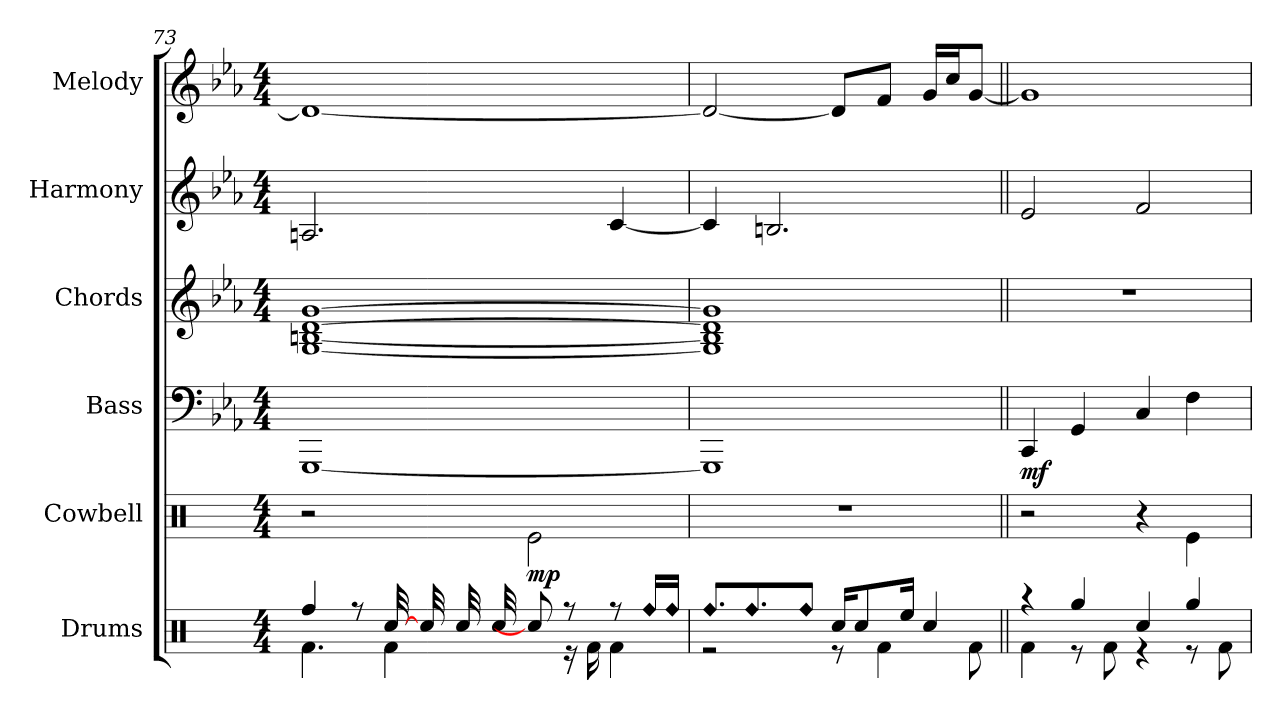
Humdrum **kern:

**kern	**kern	**dynam	**kern	**dynam	**kern	**kern	**kern
*part6	*part5	*part5	*part4	*part4	*part3	*part2	*part1
*staff6	*staff5	*staff5	*staff4	*staff4	*staff3	*staff2	*staff1
*I"Drums	*I"Cowbell	*	*I"Bass	*	*I"Chords	*I"Harmony	*I"Melody
*I'Drums	*I'Cwb.	*	*I'Bass	*	*I'Chords	*I'Harmony	*I'Melody
*clefX	*clefX	*	*clefF4	*	*clefG2	*clefG2	*clefG2
*k[]	*k[]	*	*k[b-e-a-]	*	*k[b-e-a-]	*k[b-e-a-]	*k[b-e-a-]
*M4/4	*M4/4	*	*M4/4	*	*M4/4	*M4/4	*M4/4
=73	=73	=73	=73	=73	=73	=73	=73
!LO:TX:b:t=No easy way to make that tremolo sound less horrible...	!	!	!	!	!	!	!
!LO:N:head=diamond	!	!	!	!	!	!	!
*^	*	*	*	*	*	*	*
4Rff/	4.Rf\	2r	.	[1GGG	.	[1G [1Bn [1d [1g	2.An/	1d_
8r	.	.	.	.	.	.	.	.
*tremolo	*	*	*	*	*	*	*	*
[32Rcc/	4Rf\	.	.	.	.	.	.	.
32Rcc/	.	.	.	.	.	.	.	.
32Rcc/	.	.	.	.	.	.	.	.
32Rcc/	.	.	.	.	.	.	.	.
*Xtremolo	*	*	*	*	*	*	*	*
!	!	!	!LO:DY:b	!	!	!	!	!
8Rcc/]	.	2Re\	mp	.	.	.	.	.
8r	16r	.	.	.	.	.	.	.
.	16Rf\	.	.	.	.	.	.	.
8r	4Rf\	.	.	.	.	.	[4c/	.
!LO:N:head=diamond	!	!	!	!	!	!	!	!
16Rff/LL	.	.	.	.	.	.	.	.
!LO:N:head=diamond	!	!	!	!	!	!	!	!
16Rff/JJ	.	.	.	.	.	.	.	.
=74	=74	=74	=74	=74	=74	=74	=74	=74
!LO:N:head=diamond	!	!	!	!	!	!	!	!
8.Rff/L	2r	1r	.	1GGG]	.	1G] 1B] 1d] 1g]	4c/]	2d/_
!LO:N:head=diamond	!	!	!	!	!	!	!	!
8.Rff/	.	.	.	.	.	.	.	.
.	.	.	.	.	.	.	2.Bn/	.
!LO:N:head=diamond	!	!	!	!	!	!	!	!
8Rff/J	.	.	.	.	.	.	.	.
16Rcc/KL	8r	.	.	.	.	.	.	8d/L]
8Rcc/	.	.	.	.	.	.	.	.
.	4Rf\	.	.	.	.	.	.	8f/J
16Ree/Jk	.	.	.	.	.	.	.	.
4Rcc/	.	.	.	.	.	.	.	16g/LL
.	.	.	.	.	.	.	.	16cc/J
.	8Rf\	.	.	.	.	.	.	[8g/J
!!LO:PB:g=z
=75||	=75||	=75||	=75||	=75||	=75||	=75||	=75||	=75||
*	*	*	*	*k[]	*	*k[]	*k[]	*k[]
!	!	!	!	!	!LO:DY:b	!	!	!
4r	4Rf\	2r	.	4CC/	mf	1r	2e/	1g]
4Rgg/	8r	.	.	4GG/	.	.	.	.
.	8Rf\	.	.	.	.	.	.	.
4Rcc/	4r	4r	.	4C/	.	.	2f/	.
4Rgg/	8r	4Re\	.	4F\	.	.	.	.
.	8Rf\	.	.	.	.	.	.	.
*v	*v	*	*	*	*	*	*	*
=	=	=	=	=	=	=	=
*-	*-	*-	*-	*-	*-	*-	*-
